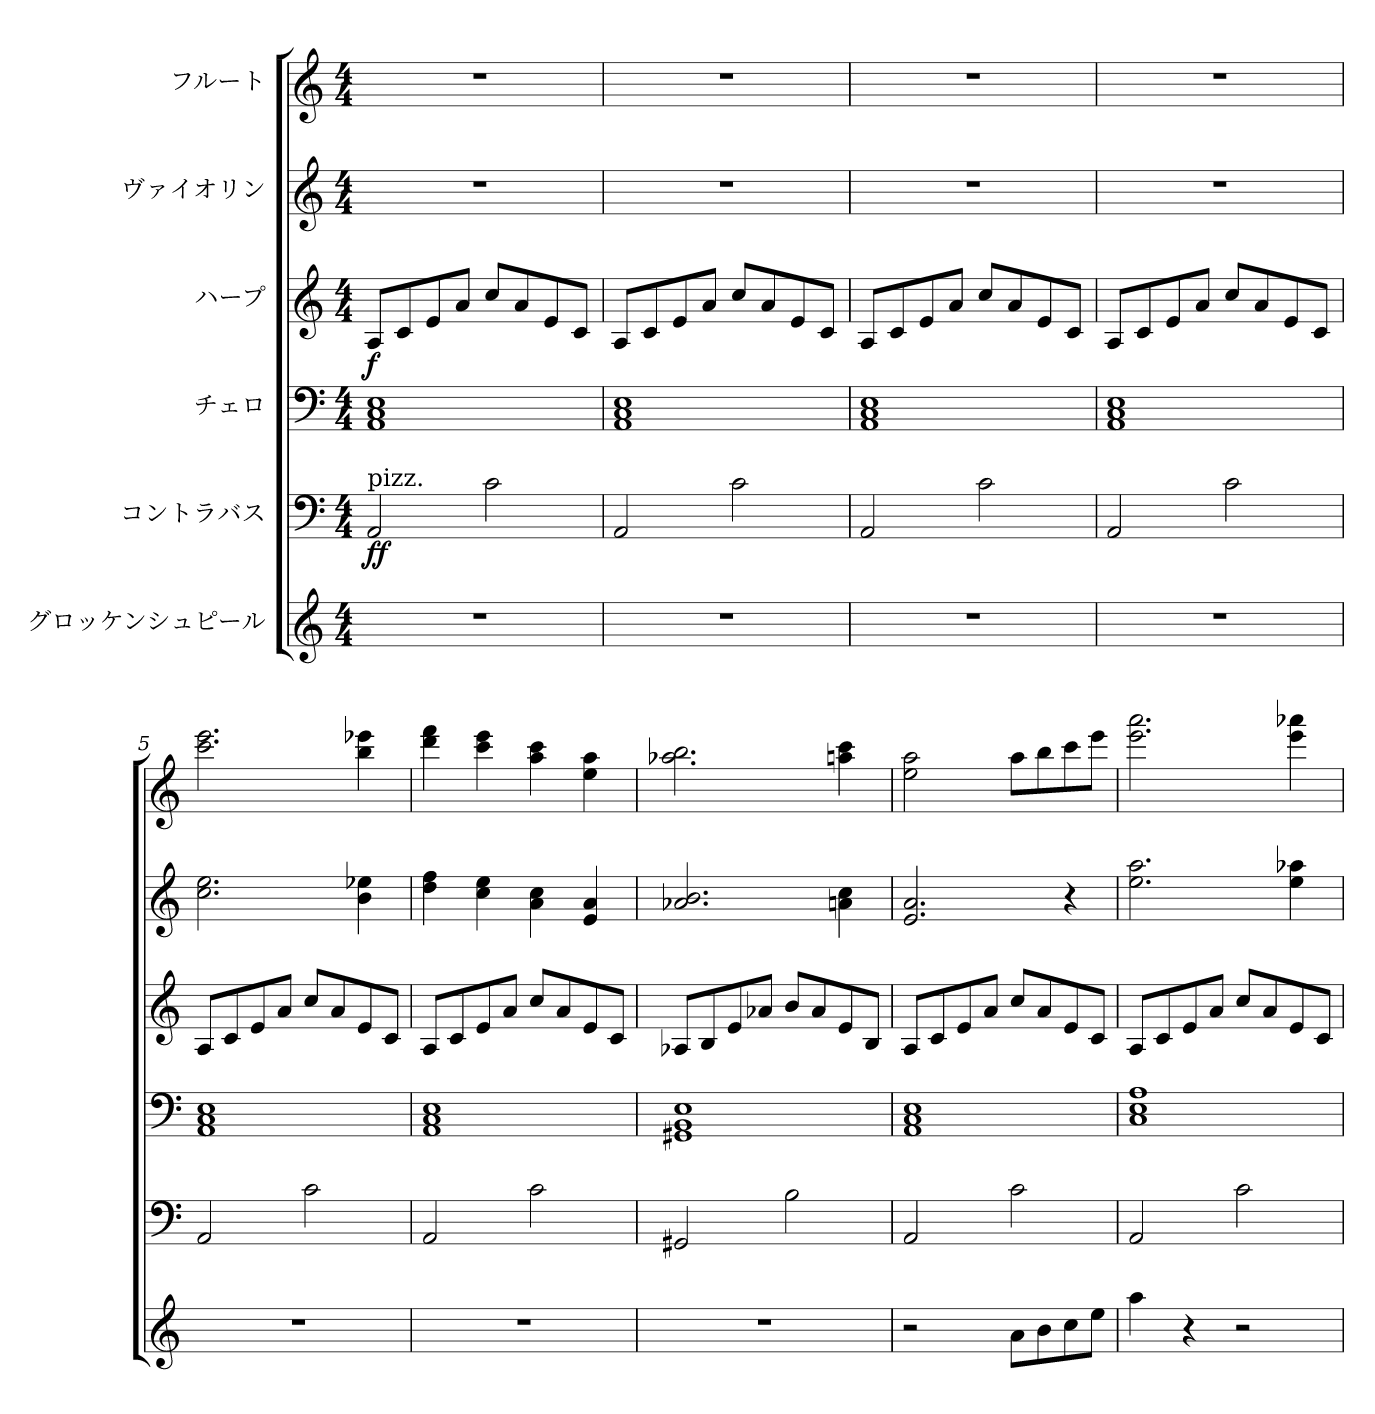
**kern	**kern	**dynam	**kern	**kern	**dynam	**kern	**kern
*part6	*part5	*part5	*part4	*part3	*part3	*part2	*part1
*staff6	*staff5	*staff5	*staff4	*staff3	*staff3	*staff2	*staff1
*I"グロッケンシュピール	*I"コントラバス	*	*I"チェロ	*I"ハープ	*	*I"ヴァイオリン	*I"フルート
*clefG2	*clefF4	*	*clefF4	*clefG2	*	*clefG2	*clefG2
*ITrd-14c-24	*ITrd7c12	*	*	*	*	*	*
*k[]	*k[]	*	*k[]	*k[]	*	*k[]	*k[]
*M4/4	*M4/4	*	*M4/4	*M4/4	*	*M4/4	*M4/4
=1	=1	=1	=1	=1	=1	=1	=1
!	!LO:TX:a:t=pizz.	!	!	!	!	!	!
!	!	!LO:DY:b	!	!	!LO:DY:b	!	!
1r	2AAA/	ff	1AA 1C 1E	8A/L	f	1r	1r
.	.	.	.	8c/	.	.	.
.	.	.	.	8e/	.	.	.
.	.	.	.	8a/J	.	.	.
.	2C\	.	.	8cc/L	.	.	.
.	.	.	.	8a/	.	.	.
.	.	.	.	8e/	.	.	.
.	.	.	.	8c/J	.	.	.
=2	=2	=2	=2	=2	=2	=2	=2
1r	2AAA/	.	1AA 1C 1E	8A/L	.	1r	1r
.	.	.	.	8c/	.	.	.
.	.	.	.	8e/	.	.	.
.	.	.	.	8a/J	.	.	.
.	2C\	.	.	8cc/L	.	.	.
.	.	.	.	8a/	.	.	.
.	.	.	.	8e/	.	.	.
.	.	.	.	8c/J	.	.	.
=3	=3	=3	=3	=3	=3	=3	=3
1r	2AAA/	.	1AA 1C 1E	8A/L	.	1r	1r
.	.	.	.	8c/	.	.	.
.	.	.	.	8e/	.	.	.
.	.	.	.	8a/J	.	.	.
.	2C\	.	.	8cc/L	.	.	.
.	.	.	.	8a/	.	.	.
.	.	.	.	8e/	.	.	.
.	.	.	.	8c/J	.	.	.
=4	=4	=4	=4	=4	=4	=4	=4
1r	2AAA/	.	1AA 1C 1E	8A/L	.	1r	1r
.	.	.	.	8c/	.	.	.
.	.	.	.	8e/	.	.	.
.	.	.	.	8a/J	.	.	.
.	2C\	.	.	8cc/L	.	.	.
.	.	.	.	8a/	.	.	.
.	.	.	.	8e/	.	.	.
.	.	.	.	8c/J	.	.	.
!!LO:LB:g=z
=5	=5	=5	=5	=5	=5	=5	=5
1r	2AAA/	.	1AA 1C 1E	8A/L	.	2.cc\ 2.ee\	2.ccc\ 2.eee\
.	.	.	.	8c/	.	.	.
.	.	.	.	8e/	.	.	.
.	.	.	.	8a/J	.	.	.
.	2C\	.	.	8cc/L	.	.	.
.	.	.	.	8a/	.	.	.
.	.	.	.	8e/	.	4b\ 4ee-X\	4bb\ 4eee-X\
.	.	.	.	8c/J	.	.	.
=6	=6	=6	=6	=6	=6	=6	=6
1r	2AAA/	.	1AA 1C 1E	8A/L	.	4dd\ 4ff\	4ddd\ 4fff\
.	.	.	.	8c/	.	.	.
.	.	.	.	8e/	.	4cc\ 4ee\	4ccc\ 4eee\
.	.	.	.	8a/J	.	.	.
.	2C\	.	.	8cc/L	.	4a\ 4cc\	4aa\ 4ccc\
.	.	.	.	8a/	.	.	.
.	.	.	.	8e/	.	4e/ 4a/	4ee\ 4aa\
.	.	.	.	8c/J	.	.	.
=7	=7	=7	=7	=7	=7	=7	=7
1r	2GGG#X/	.	1GG#X 1BB 1E	8A-X/L	.	2.a-X/ 2.b/	2.aa-X\ 2.bb\
.	.	.	.	8B/	.	.	.
.	.	.	.	8e/	.	.	.
.	.	.	.	8a-X/J	.	.	.
.	2BB\	.	.	8b/L	.	.	.
.	.	.	.	8a-/	.	.	.
.	.	.	.	8e/	.	4an\ 4cc\	4aan\ 4ccc\
.	.	.	.	8B/J	.	.	.
=8	=8	=8	=8	=8	=8	=8	=8
2r	2AAA/	.	1AA 1C 1E	8A/L	.	2.e/ 2.a/	2ee\ 2aa\
.	.	.	.	8c/	.	.	.
.	.	.	.	8e/	.	.	.
.	.	.	.	8a/J	.	.	.
8aaa\L	2C\	.	.	8cc/L	.	.	8aa\L
8bbb\	.	.	.	8a/	.	.	8bb\
8cccc\	.	.	.	8e/	.	4r	8ccc\
8eeee\J	.	.	.	8c/J	.	.	8eee\J
=9	=9	=9	=9	=9	=9	=9	=9
4aaaa\	2AAA/	.	1C 1E 1A	8A/L	.	2.ee\ 2.aa\	2.eee\ 2.aaa\
.	.	.	.	8c/	.	.	.
4r	.	.	.	8e/	.	.	.
.	.	.	.	8a/J	.	.	.
2r	2C\	.	.	8cc/L	.	.	.
.	.	.	.	8a/	.	.	.
.	.	.	.	8e/	.	4ee\ 4aa-X\	4eee\ 4aaa-X\
.	.	.	.	8c/J	.	.	.
=	=	=	=	=	=	=	=
*-	*-	*-	*-	*-	*-	*-	*-
